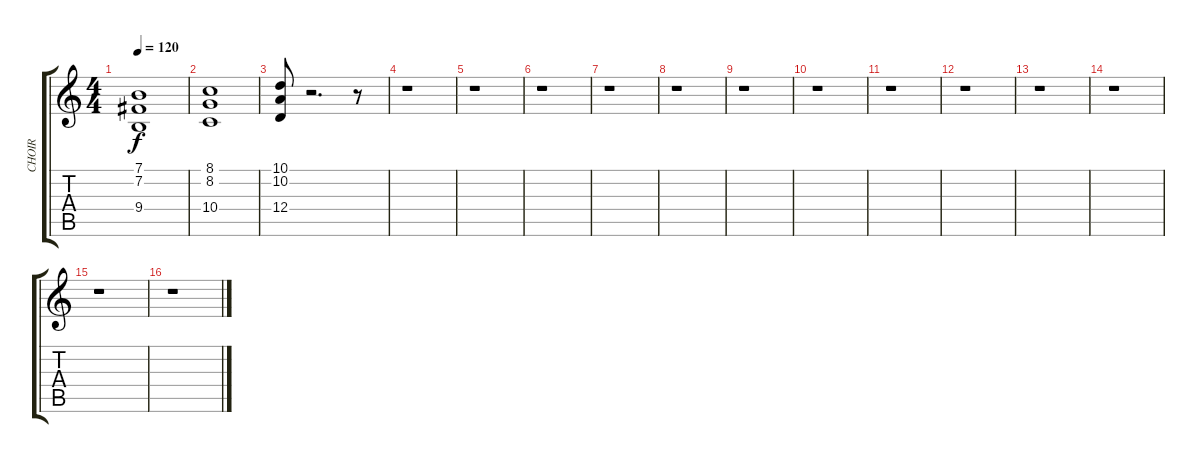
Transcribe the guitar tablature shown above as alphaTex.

\track (" CHOIR" " CHOIR") {instrument choiraahs}
\staff {score tabs}
\tuning (E4 B3 G3 D3 A2 E2) {hide}
\ts (4 4)
\tempo 120
\clef g2
\ks c
(7.1 7.2 9.4).1{dy f} |
(8.1 8.2 10.4).1 |
(10.1 10.2 12.4).8 r.2{d} r.8 |
r.1 |
r.1 |
r.1 |
r.1 |
r.1 |
r.1 |
r.1 |
r.1 |
r.1 |
r.1 |
r.1 |
r.1 |
r.1
